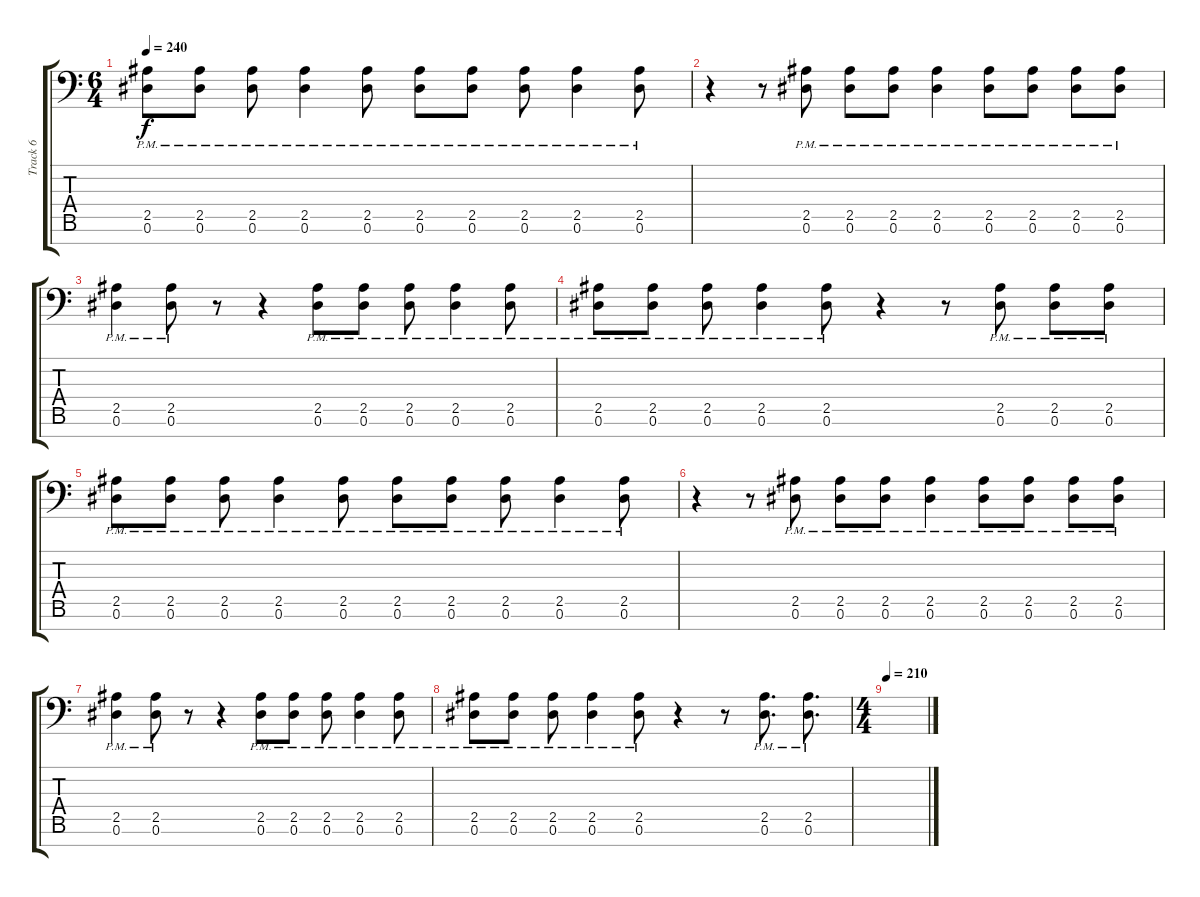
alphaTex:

\track ("Track 6" "Track 6") {instrument overdrivenguitar}
\staff {score tabs}
\tuning (Eb4 Bb3 Gb3 Db3 Ab2 Eb2 Bb1) {hide}
\ts (6 4)
\tempo 240
\clef f4
\ks c
(2.5{pm} 0.6{pm}).8{dy f} (2.5{pm} 0.6{pm}).8 (2.5{pm} 0.6{pm}).8 (2.5{pm} 0.6{pm}).4 (2.5{pm} 0.6{pm}).8 (2.5{pm} 0.6{pm}).8 (2.5{pm} 0.6{pm}).8 (2.5{pm} 0.6{pm}).8 (2.5{pm} 0.6{pm}).4 (2.5{pm} 0.6{pm}).8 |
r.4 r.8 (2.5{pm} 0.6{pm}).8 (2.5{pm} 0.6{pm}).8 (2.5{pm} 0.6{pm}).8 (2.5{pm} 0.6{pm}).4 (2.5{pm} 0.6{pm}).8 (2.5{pm} 0.6{pm}).8 (2.5{pm} 0.6{pm}).8 (2.5{pm} 0.6{pm}).8 |
(2.5{pm} 0.6{pm}).4 (2.5{pm} 0.6{pm}).8 r.8 r.4 (2.5{pm} 0.6{pm}).8 (2.5{pm} 0.6{pm}).8 (2.5{pm} 0.6{pm}).8 (2.5{pm} 0.6{pm}).4 (2.5{pm} 0.6{pm}).8 |
(2.5{pm} 0.6{pm}).8 (2.5{pm} 0.6{pm}).8 (2.5{pm} 0.6{pm}).8 (2.5{pm} 0.6{pm}).4 (2.5{pm} 0.6{pm}).8 r.4 r.8 (2.5{pm} 0.6{pm}).8 (2.5{pm} 0.6{pm}).8 (2.5{pm} 0.6{pm}).8 |
(2.5{pm} 0.6{pm}).8 (2.5{pm} 0.6{pm}).8 (2.5{pm} 0.6{pm}).8 (2.5{pm} 0.6{pm}).4 (2.5{pm} 0.6{pm}).8 (2.5{pm} 0.6{pm}).8 (2.5{pm} 0.6{pm}).8 (2.5{pm} 0.6{pm}).8 (2.5{pm} 0.6{pm}).4 (2.5{pm} 0.6{pm}).8 |
r.4 r.8 (2.5{pm} 0.6{pm}).8 (2.5{pm} 0.6{pm}).8 (2.5{pm} 0.6{pm}).8 (2.5{pm} 0.6{pm}).4 (2.5{pm} 0.6{pm}).8 (2.5{pm} 0.6{pm}).8 (2.5{pm} 0.6{pm}).8 (2.5{pm} 0.6{pm}).8 |
(2.5{pm} 0.6{pm}).4 (2.5{pm} 0.6{pm}).8 r.8 r.4 (2.5{pm} 0.6{pm}).8 (2.5{pm} 0.6{pm}).8 (2.5{pm} 0.6{pm}).8 (2.5{pm} 0.6{pm}).4 (2.5{pm} 0.6{pm}).8 |
(2.5{pm} 0.6{pm}).8 (2.5{pm} 0.6{pm}).8 (2.5{pm} 0.6{pm}).8 (2.5{pm} 0.6{pm}).4 (2.5{pm} 0.6{pm}).8 r.4 r.8 (2.5{pm} 0.6{pm}).8{d} (2.5{pm} 0.6{pm}).8{d} |
\ts (4 4)
\tempo 210
